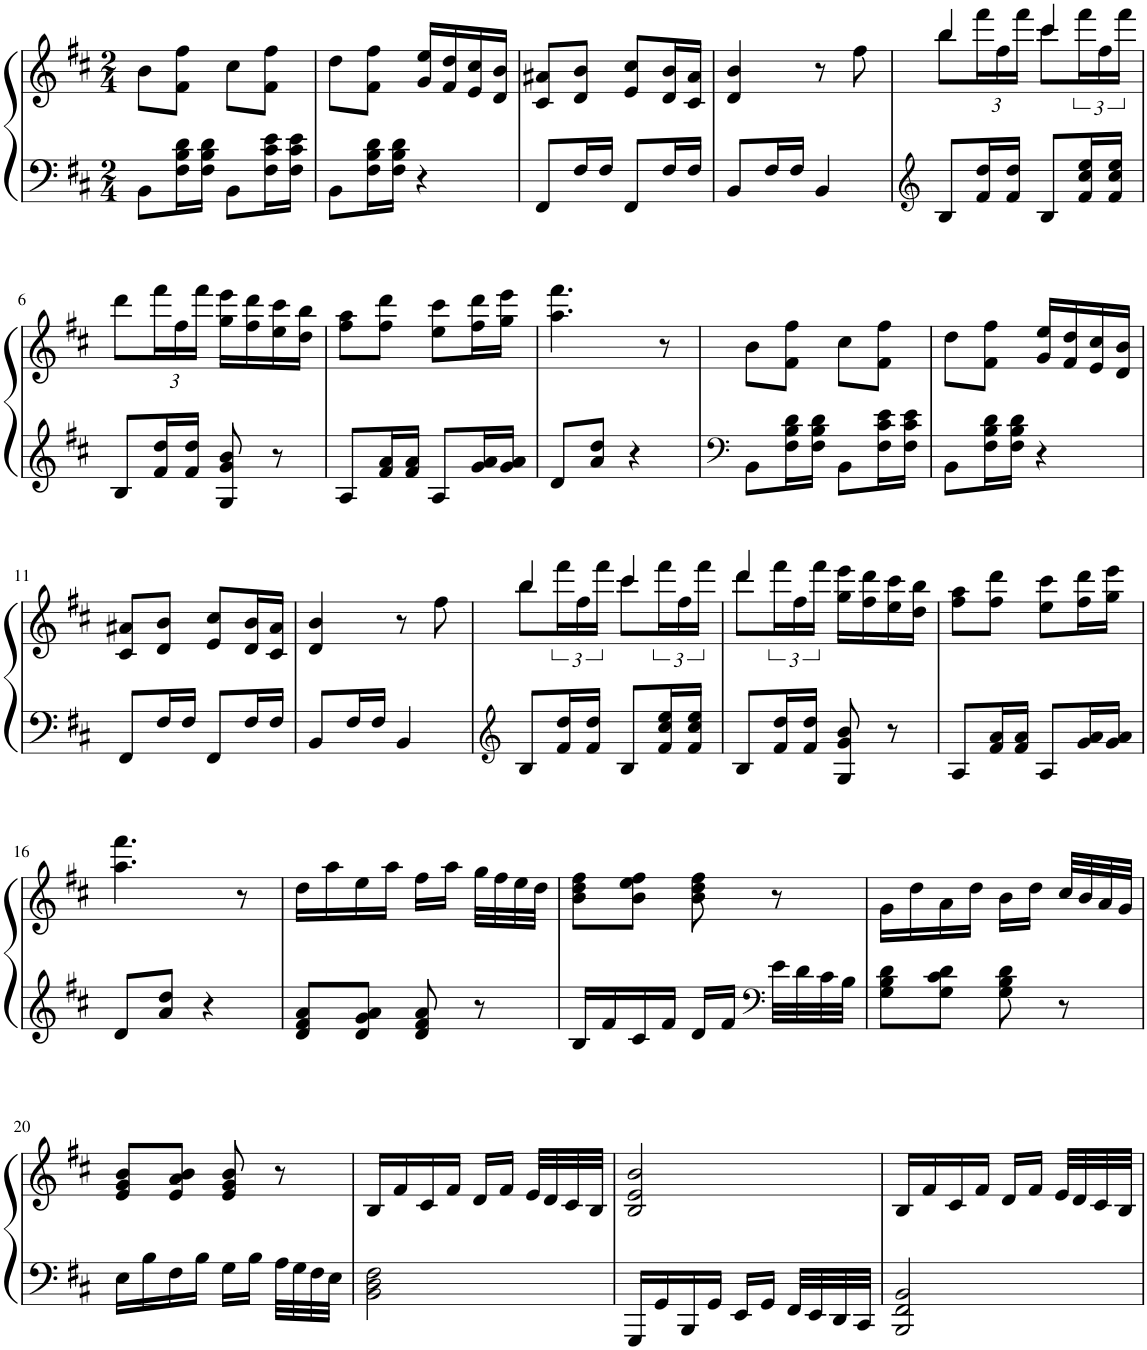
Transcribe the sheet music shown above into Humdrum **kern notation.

**kern	**kern
*part1	*part1
*staff2	*staff1
*I"Piano	*
*I'Pno.	*
*clefF4	*clefG2
*k[f#c#]	*k[f#c#]
*M2/4	*M2/4
=1	=1
8BB\L	8b\L
16F#\ 16B\ 16d\L	8f#\ 8ff#\J
16F#\ 16B\ 16d\JJ	.
8BB\L	8cc#\L
16F#\ 16c#\ 16e\L	8f#\ 8ff#\J
16F#\ 16c#\ 16e\JJ	.
=2	=2
8BB\L	8dd\L
16F#\ 16B\ 16d\L	8f#\ 8ff#\J
16F#\ 16B\ 16d\JJ	.
4r	16g/ 16ee/LL
.	16f#/ 16dd/
.	16e/ 16cc#/
.	16d/ 16b/JJ
=3	=3
8FF#/L	8c#/ 8a#X/L
16F#/L	8d/ 8b/J
16F#/JJ	.
8FF#/L	8e/ 8cc#/L
16F#/L	16d/ 16b/L
16F#/JJ	16c#/ 16a#/JJ
=4	=4
8BB/L	4d/ 4b/
16F#/L	.
16F#/JJ	.
4BB/	8r
.	8ff#\
=5	=5
*clefG2	*
*	*^
8B/L	4bb/	8bb\L
*	*	*Xbrackettup
16f#/ 16dd/L	.	24fff#\L
.	.	24ff#\
16f#/ 16dd/JJ	.	.
.	.	24fff#\JJ
8B/L	4ccc#/	8ccc#\L
*	*	*brackettup
16f#/ 16cc#/ 16ee/L	.	24fff#\L
.	.	24ff#\
16f#/ 16cc#/ 16ee/JJ	.	.
.	.	24fff#\JJ
*	*v	*v
!!LO:LB:g=z
=6	=6
8B/L	8ddd\L
*	*Xbrackettup
16f#/ 16dd/L	24fff#\L
.	24ff#\
16f#/ 16dd/JJ	.
.	24fff#\JJ
8G/ 8g/ 8b/	16gg\ 16eee\LL
.	16ff#\ 16ddd\
8r	16ee\ 16ccc#\
.	16dd\ 16bb\JJ
=7	=7
8A/L	8ff#\ 8aa\L
16f#/ 16a/L	8ff#\ 8ddd\J
16f#/ 16a/JJ	.
8A/L	8ee\ 8ccc#\L
16g/ 16a/L	16ff#\ 16ddd\L
16g/ 16a/JJ	16gg\ 16eee\JJ
=8	=8
8d/L	4.aa\ 4.fff#\
8a/ 8dd/J	.
4r	.
.	8r
=9	=9
*clefF4	*
8BB\L	8b\L
16F#\ 16B\ 16d\L	8f#\ 8ff#\J
16F#\ 16B\ 16d\JJ	.
8BB\L	8cc#\L
16F#\ 16c#\ 16e\L	8f#\ 8ff#\J
16F#\ 16c#\ 16e\JJ	.
=10	=10
8BB\L	8dd\L
16F#\ 16B\ 16d\L	8f#\ 8ff#\J
16F#\ 16B\ 16d\JJ	.
4r	16g/ 16ee/LL
.	16f#/ 16dd/
.	16e/ 16cc#/
.	16d/ 16b/JJ
!!LO:LB:g=z
=11	=11
8FF#/L	8c#/ 8a#X/L
16F#/L	8d/ 8b/J
16F#/JJ	.
8FF#/L	8e/ 8cc#/L
16F#/L	16d/ 16b/L
16F#/JJ	16c#/ 16a#/JJ
=12	=12
8BB/L	4d/ 4b/
16F#/L	.
16F#/JJ	.
4BB/	8r
.	8ff#\
=13	=13
*clefG2	*
*	*^
8B/L	4bb/	8bb\L
*	*	*brackettup
16f#/ 16dd/L	.	24fff#\L
.	.	24ff#\
16f#/ 16dd/JJ	.	.
.	.	24fff#\JJ
8B/L	4ccc#/	8ccc#\L
16f#/ 16cc#/ 16ee/L	.	24fff#\L
.	.	24ff#\
16f#/ 16cc#/ 16ee/JJ	.	.
.	.	24fff#\JJ
=14	=14	=14
8B/L	4ddd/	8ddd\L
16f#/ 16dd/L	.	24fff#\L
.	.	24ff#\
16f#/ 16dd/JJ	.	.
.	.	24fff#\JJ
8G/ 8g/ 8b/	4ryy	16gg\ 16eee\LL
.	.	16ff#\ 16ddd\
8r	.	16ee\ 16ccc#\
.	.	16dd\ 16bb\JJ
*	*v	*v
=15	=15
8A/L	8ff#\ 8aa\L
16f#/ 16a/L	8ff#\ 8ddd\J
16f#/ 16a/JJ	.
8A/L	8ee\ 8ccc#\L
16g/ 16a/L	16ff#\ 16ddd\L
16g/ 16a/JJ	16gg\ 16eee\JJ
!!LO:LB:g=z
=16	=16
8d/L	4.aa\ 4.fff#\
8a/ 8dd/J	.
4r	.
.	8r
=17	=17
8d/ 8f#/ 8a/L	16dd\LL
.	16aa\
8d/ 8g/ 8a/J	16ee\
.	16aa\JJ
8d/ 8f#/ 8a/	16ff#\LL
.	16aa\JJ
8r	32gg\LLL
.	32ff#\
.	32ee\
.	32dd\JJJ
=18	=18
16B/LL	8b\ 8dd\ 8ff#\L
16f#/	.
16c#/	8b\ 8ee\ 8ff#\J
16f#/JJ	.
16d/LL	8b\ 8dd\ 8ff#\
16f#/JJ	.
*clefF4	*
32e\LLL	8r
32d\	.
32c#\	.
32B\JJJ	.
=19	=19
8G\ 8B\ 8d\L	16g\LL
.	16dd\
8G\ 8c#\ 8d\J	16a\
.	16dd\JJ
8G\ 8B\ 8d\	16b\LL
.	16dd\JJ
8r	32cc#/LLL
.	32b/
.	32a/
.	32g/JJJ
!!LO:LB:g=z
=20	=20
16E\LL	8e/ 8g/ 8b/L
16B\	.
16F#\	8e/ 8a/ 8b/J
16B\JJ	.
16G\LL	8e/ 8g/ 8b/
16B\JJ	.
32A\LLL	8r
32G\	.
32F#\	.
32E\JJJ	.
=21	=21
2BB\ 2D\ 2F#\	16B/LL
.	16f#/
.	16c#/
.	16f#/JJ
.	16d/LL
.	16f#/JJ
.	32e/LLL
.	32d/
.	32c#/
.	32B/JJJ
=22	=22
16GGG/LL	2B/ 2e/ 2b/
16GG/	.
16BBB/	.
16GG/JJ	.
16EE/LL	.
16GG/JJ	.
32FF#/LLL	.
32EE/	.
32DD/	.
32CC#/JJJ	.
=23	=23
2BBB/ 2FF#/ 2BB/	16B/LL
.	16f#/
.	16c#/
.	16f#/JJ
.	16d/LL
.	16f#/JJ
.	32e/LLL
.	32d/
.	32c#/
.	32B/JJJ
=	=
*-	*-
